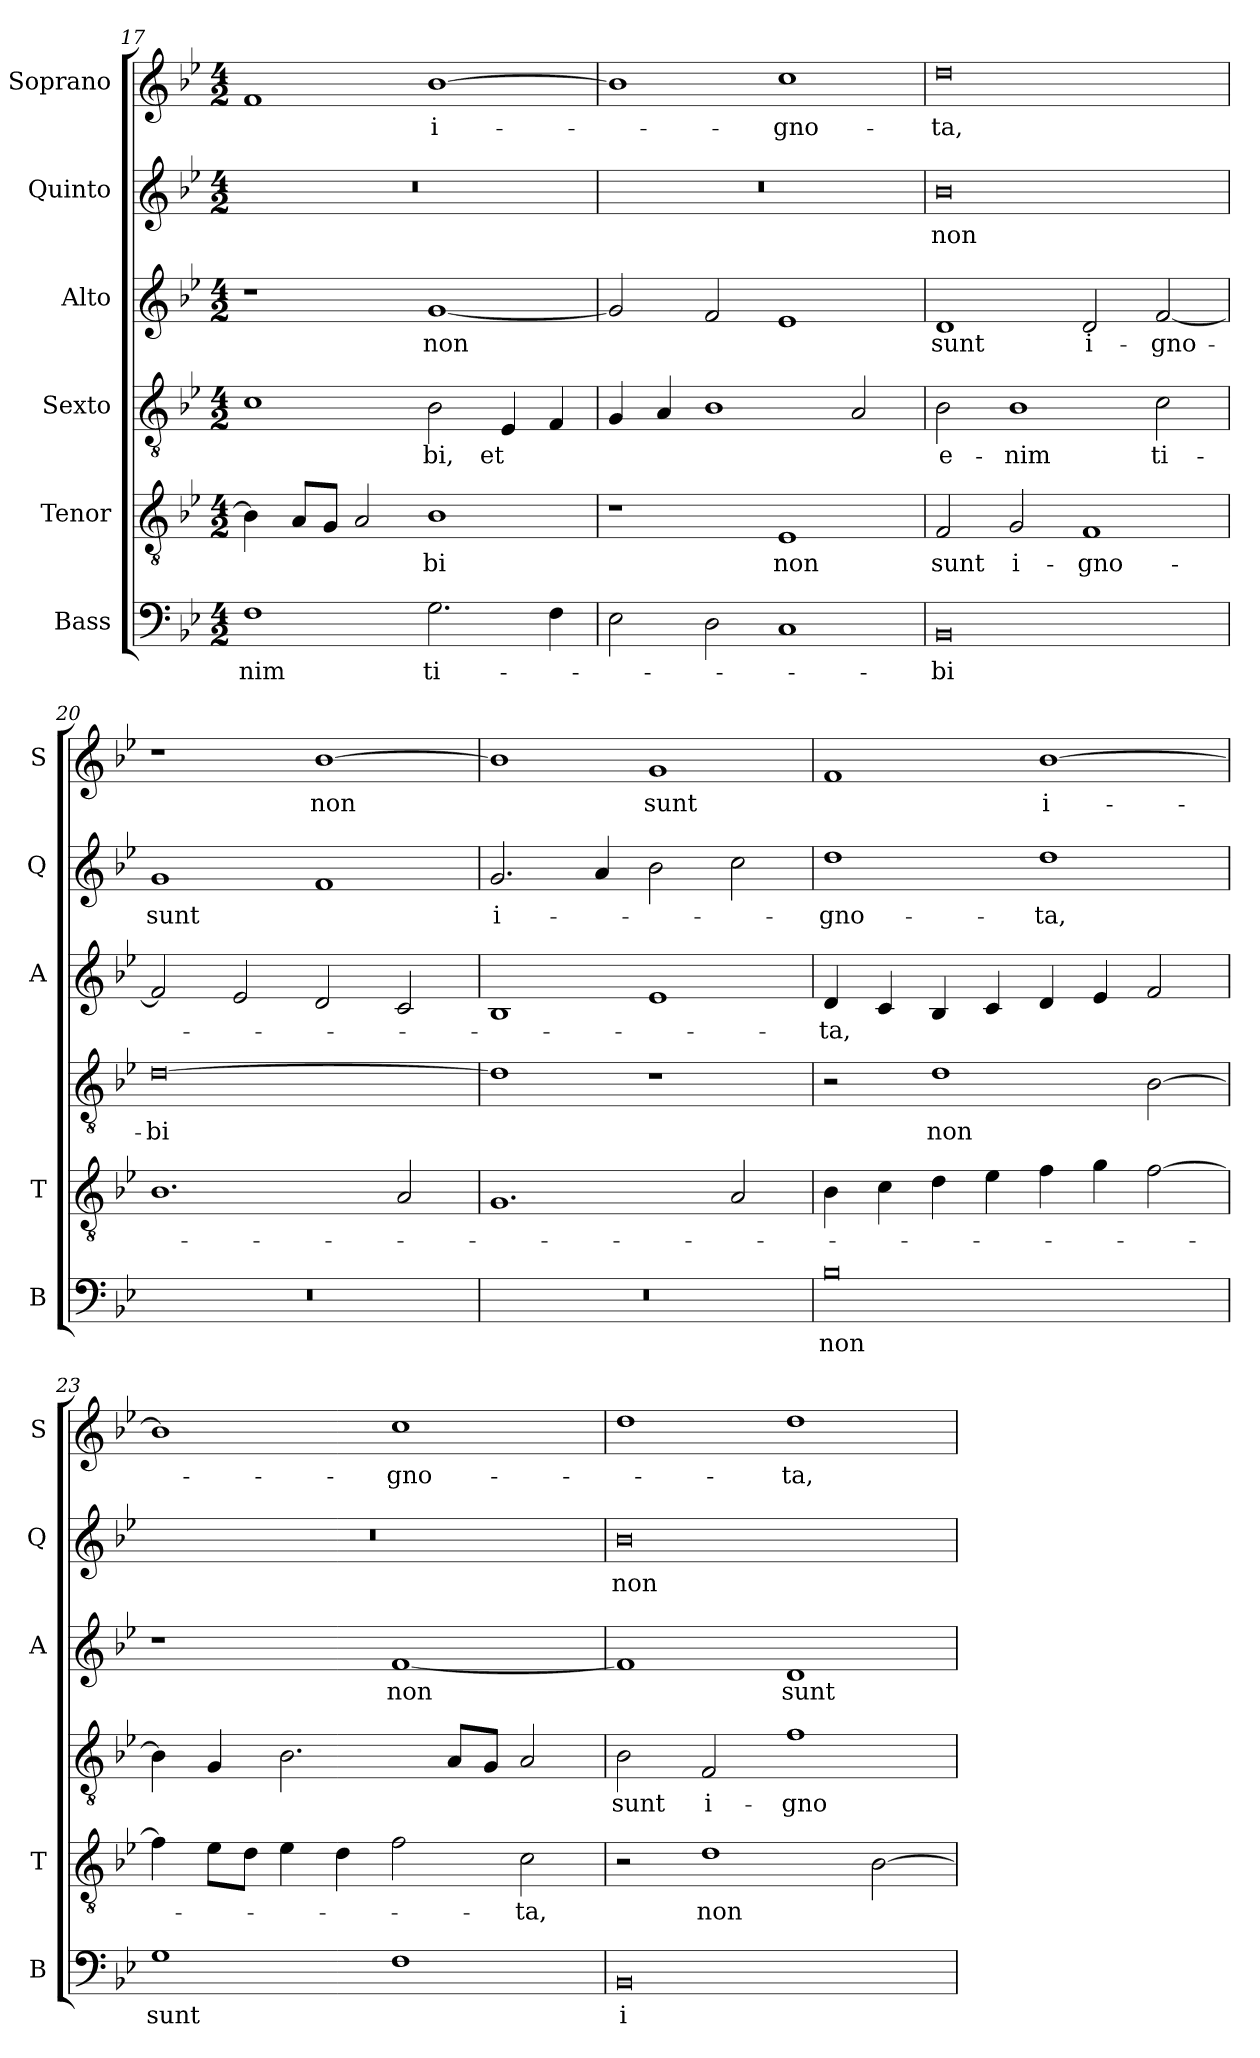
**kern	**text	**kern	**text	**kern	**text	**kern	**text	**kern	**text	**kern	**text
*part6	*part6	*part5	*part5	*part4	*part4	*part3	*part3	*part2	*part2	*part1	*part1
*staff6	*staff6	*staff5	*staff5	*staff4	*staff4	*staff3	*staff3	*staff2	*staff2	*staff1	*staff1
*I"Bass	*	*I"Tenor	*	*I"Sexto	*	*I"Alto	*	*I"Quinto	*	*I"Soprano	*
*I'B	*	*I'T	*	*	*	*I'A	*	*I'Q	*	*I'S	*
!!LO:PB:g=z
*clefF4	*	*clefGv2	*	*clefGv2	*	*clefG2	*	*clefG2	*	*clefG2	*
*k[b-e-]	*	*k[b-e-]	*	*k[b-e-]	*	*k[b-e-]	*	*k[b-e-]	*	*k[b-e-]	*
*B-:	*	*B-:	*	*B-:	*	*B-:	*	*B-:	*	*B-:	*
*M4/2	*	*M4/2	*	*M4/2	*	*M4/2	*	*M4/2	*	*M4/2	*
=17	=17	=17	=17	=17	=17	=17	=17	=17	=17	=17	=17
!	!LO:LY:b	!	!	!	!	!	!	!	!	!	!
1F	-nim	4B-\]	.	1c	.	1r	.	0r	.	1f	.
.	.	8A/L	.	.	.	.	.	.	.	.	.
.	.	8G/J	.	.	.	.	.	.	.	.	.
.	.	2A/	.	.	.	.	.	.	.	.	.
!	!LO:LY:b	!	!LO:LY:b	!	!LO:LY:b	!	!LO:LY:b	!	!	!	!LO:LY:b
2.G\	ti-	1B-	-bi	2B-\	-bi,	[1g	non	.	.	[1b-	i-
!	!	!	!	!	!LO:LY:b	!	!	!	!	!	!
.	.	.	.	4E-/	et	.	.	.	.	.	.
4F\	.	.	.	4F/	.	.	.	.	.	.	.
=18	=18	=18	=18	=18	=18	=18	=18	=18	=18	=18	=18
2E-\	.	1r	.	4G/	.	2g/]	.	0r	.	1b-]	.
.	.	.	.	4A/	.	.	.	.	.	.	.
2D\	.	.	.	1B-	.	2f/	.	.	.	.	.
!	!	!	!LO:LY:b	!	!	!	!	!	!	!	!LO:LY:b
1C	.	1E-	non	.	.	1e-	.	.	.	1cc	-gno-
.	.	.	.	2A/	.	.	.	.	.	.	.
=19	=19	=19	=19	=19	=19	=19	=19	=19	=19	=19	=19
!	!LO:LY:b	!	!LO:LY:b	!	!LO:LY:b	!	!LO:LY:b	!	!LO:LY:b	!	!LO:LY:b
0BB-	-bi	2F/	sunt	2B-\	e-	1d	sunt	0b-	non	0dd	-ta,
!	!	!	!LO:LY:b	!	!LO:LY:b	!	!	!	!	!	!
.	.	2G/	i-	1B-	-nim	.	.	.	.	.	.
!	!	!	!LO:LY:b	!	!	!	!LO:LY:b	!	!	!	!
.	.	1F	-gno-	.	.	2d/	i-	.	.	.	.
!	!	!	!	!	!LO:LY:b	!	!LO:LY:b	!	!	!	!
.	.	.	.	2c\	ti-	[2f/	-gno-	.	.	.	.
=20	=20	=20	=20	=20	=20	=20	=20	=20	=20	=20	=20
!	!	!	!	!	!LO:LY:b	!	!	!	!LO:LY:b	!	!
0r	.	1.B-	.	[0d	-bi	2f/]	.	1g	sunt	1r	.
.	.	.	.	.	.	2e-/	.	.	.	.	.
!	!	!	!	!	!	!	!	!	!	!	!LO:LY:b
.	.	.	.	.	.	2d/	.	1f	.	[1b-	non
.	.	2A/	.	.	.	2c/	.	.	.	.	.
!!LO:LB:g=z
=21	=21	=21	=21	=21	=21	=21	=21	=21	=21	=21	=21
!	!	!	!	!	!	!	!	!	!LO:LY:b	!	!
0r	.	1.G	.	1d]	.	1B-	.	2.g/	i-	1b-]	.
.	.	.	.	.	.	.	.	4a/	.	.	.
!	!	!	!	!	!	!	!	!	!	!	!LO:LY:b
.	.	.	.	1r	.	1e-	.	2b-\	.	1g	sunt
.	.	2A/	.	.	.	.	.	2cc\	.	.	.
=22	=22	=22	=22	=22	=22	=22	=22	=22	=22	=22	=22
!	!LO:LY:b	!	!	!	!	!	!LO:LY:b	!	!LO:LY:b	!	!
0B-	non	4B-\	.	2r	.	4d/	-ta,	1dd	-gno-	1f	.
.	.	4c\	.	.	.	4c/	.	.	.	.	.
!	!	!	!	!	!LO:LY:b	!	!	!	!	!	!
.	.	4d\	.	1d	non	4B-/	.	.	.	.	.
.	.	4e-\	.	.	.	4c/	.	.	.	.	.
!	!	!	!	!	!	!	!	!	!LO:LY:b	!	!LO:LY:b
.	.	4f\	.	.	.	4d/	.	1dd	-ta,	[1b-	i-
.	.	4g\	.	.	.	4e-/	.	.	.	.	.
.	.	[2f\	.	[2B-\	.	2f/	.	.	.	.	.
=23	=23	=23	=23	=23	=23	=23	=23	=23	=23	=23	=23
!	!LO:LY:b	!	!	!	!	!	!	!	!	!	!
1G	sunt	4f\]	.	4B-\]	.	1r	.	0r	.	1b-]	.
.	.	8e-\L	.	4G/	.	.	.	.	.	.	.
.	.	8d\J	.	.	.	.	.	.	.	.	.
.	.	4e-\	.	2.B-\	.	.	.	.	.	.	.
.	.	4d\	.	.	.	.	.	.	.	.	.
!	!	!	!	!	!	!	!LO:LY:b	!	!	!	!LO:LY:b
1F	.	2f\	.	.	.	[1f	non	.	.	1cc	-gno-
.	.	.	.	8A/L	.	.	.	.	.	.	.
.	.	.	.	8G/J	.	.	.	.	.	.	.
!	!	!	!LO:LY:b	!	!	!	!	!	!	!	!
.	.	2c\	-ta,	2A/	.	.	.	.	.	.	.
=24	=24	=24	=24	=24	=24	=24	=24	=24	=24	=24	=24
!	!LO:LY:b	!	!	!	!LO:LY:b	!	!	!	!LO:LY:b	!	!
0BB-	i-	2r	.	2B-\	sunt	1f]	.	0b-	non	1dd	.
!	!	!	!LO:LY:b	!	!LO:LY:b	!	!	!	!	!	!
.	.	1d	non	2F/	i-	.	.	.	.	.	.
!	!	!	!	!	!LO:LY:b	!	!LO:LY:b	!	!	!	!LO:LY:b
.	.	.	.	1f	-gno-	1d	sunt	.	.	1dd	-ta,
.	.	[2B-\	.	.	.	.	.	.	.	.	.
=	=	=	=	=	=	=	=	=	=	=	=
*-	*-	*-	*-	*-	*-	*-	*-	*-	*-	*-	*-
